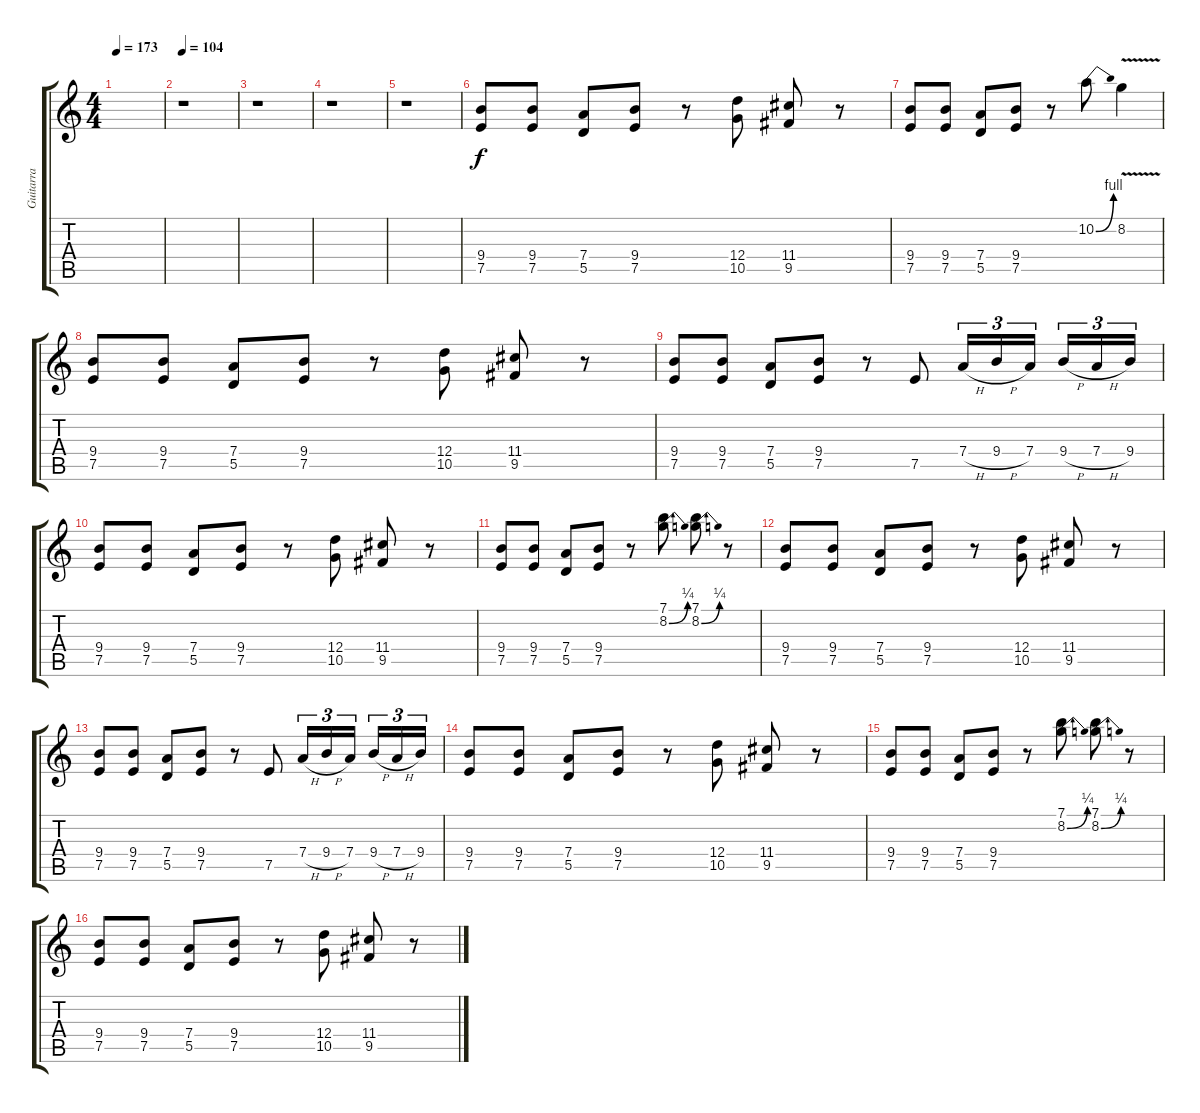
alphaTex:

\track ("Guitarra" "Guitarra") {instrument distortionguitar}
\staff {score tabs}
\tuning (E4 B3 G3 D3 A2 E2) {hide}
\ts (4 4)
\tempo 173
\clef g2
\ks c
|
\tempo 104
r.1 |
r.1 |
r.1 |
r.1 |
(9.4 7.5).8 (9.4 7.5).8 (7.4 5.5).8 (9.4 7.5).8 r.8 (12.4 10.5).8 (11.4 9.5).8 r.8 |
(9.4 7.5).8 (9.4 7.5).8 (7.4 5.5).8 (9.4 7.5).8 r.8 10.2{be (bend 0 0 60 4)}.8 8.2{v}.4 |
(9.4 7.5).8 (9.4 7.5).8 (7.4 5.5).8 (9.4 7.5).8 r.8 (12.4 10.5).8 (11.4 9.5).8 r.8 |
(9.4 7.5).8 (9.4 7.5).8 (7.4 5.5).8 (9.4 7.5).8 r.8 7.5.8 7.4{h}.16{tu (3 2)} 9.4{h}.16{tu (3 2)} 7.4.16{tu (3 2) beam splitsecondary} 9.4{h}.16{tu (3 2)} 7.4{h}.16{tu (3 2)} 9.4.16{tu (3 2)} |
(9.4 7.5).8 (9.4 7.5).8 (7.4 5.5).8 (9.4 7.5).8 r.8 (12.4 10.5).8 (11.4 9.5).8 r.8 |
(9.4 7.5).8 (9.4 7.5).8 (7.4 5.5).8 (9.4 7.5).8 r.8 (7.1 8.2{be (bend 0 0 60 1)}).8 (7.1 8.2{be (bend 0 0 60 1)}).8 r.8 |
(9.4 7.5).8 (9.4 7.5).8 (7.4 5.5).8 (9.4 7.5).8 r.8 (12.4 10.5).8 (11.4 9.5).8 r.8 |
(9.4 7.5).8 (9.4 7.5).8 (7.4 5.5).8 (9.4 7.5).8 r.8 7.5.8 7.4{h}.16{tu (3 2)} 9.4{h}.16{tu (3 2)} 7.4.16{tu (3 2) beam splitsecondary} 9.4{h}.16{tu (3 2)} 7.4{h}.16{tu (3 2)} 9.4.16{tu (3 2)} |
(9.4 7.5).8 (9.4 7.5).8 (7.4 5.5).8 (9.4 7.5).8 r.8 (12.4 10.5).8 (11.4 9.5).8 r.8 |
(9.4 7.5).8 (9.4 7.5).8 (7.4 5.5).8 (9.4 7.5).8 r.8 (7.1 8.2{be (bend 0 0 60 1)}).8 (7.1 8.2{be (bend 0 0 60 1)}).8 r.8 |
(9.4 7.5).8 (9.4 7.5).8 (7.4 5.5).8 (9.4 7.5).8 r.8 (12.4 10.5).8 (11.4 9.5).8 r.8
